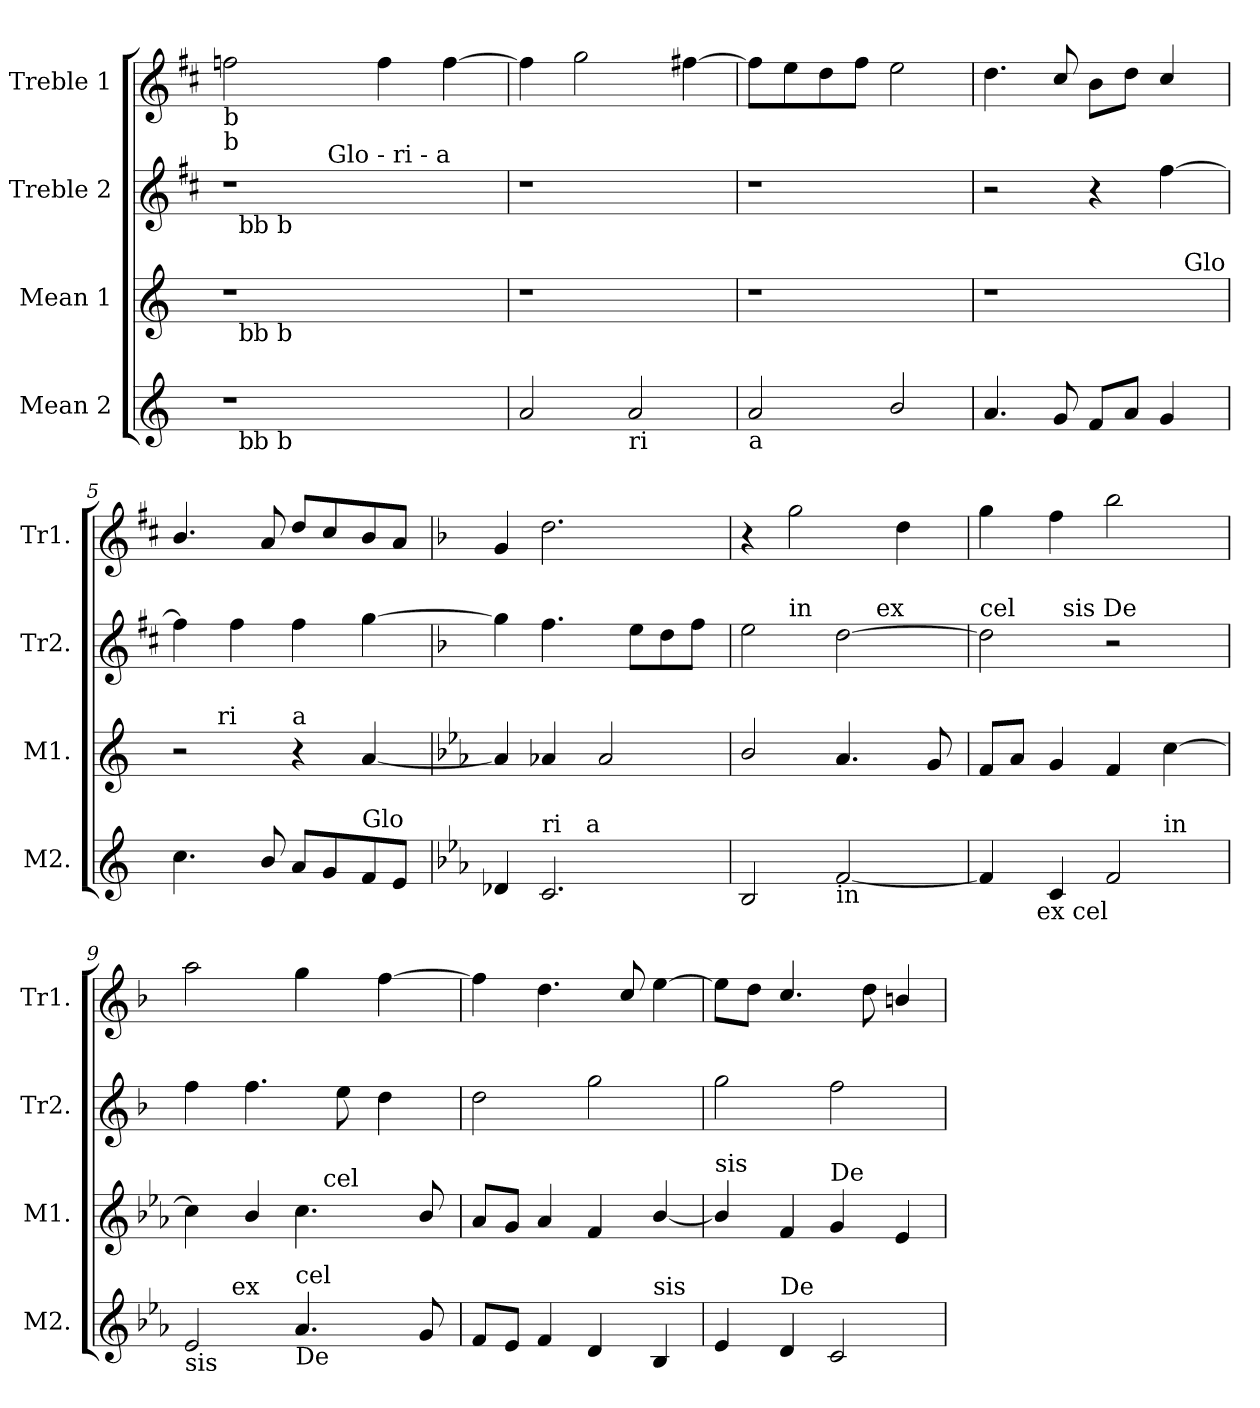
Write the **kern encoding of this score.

**kern	**kern	**kern	**kern
*part4	*part3	*part2	*part1
*staff4	*staff3	*staff2	*staff1
*I"Mean 2	*I"Mean 1	*I"Treble 2	*I"Treble 1
*I'M2.	*I'M1.	*I'Tr2.	*I'Tr1.
*clefG2	*clefG2	*clefG2	*clefG2
*	*	*ITrd1c2	*ITrd1c2
*k[]	*k[]	*k[]	*k[]
*C:	*C:	*C:	*C:
=1	=1	=1	=1
!	!	!	!LO:TX:b:t=b
!	!	!	!LO:TX:b:t=b
*^	*^	*^	*
*	*^	*	*^	*	*^	*
*	*	*^	*	*	*^	*	*	*^	*
*	*	*	*	*	*	*	*	*	*	*	*^	*
1r	32ryy	16ryy	8ryy	1r	32ryy	16ryy	8ryy	1r	32ryy	16ryy	8ryy	4ryy	2ee-X\
!	!	!	!	!	!	!	!	!	!LO:TX:b:t=b	!	!	!	!
!	!	!	!	!	!LO:TX:b:t=b	!	!	!	!	!	!	!	!
!	!LO:TX:b:t=b	!	!	!	!	!	!	!	!	!	!	!	!
.	2ryy	.	.	.	2ryy	.	.	.	2ryy	.	.	.	.
!	!	!	!	!	!	!	!	!	!	!LO:TX:b:t=b	!	!	!
!	!	!	!	!	!	!LO:TX:b:t=b	!	!	!	!	!	!	!
!	!	!LO:TX:b:t=b	!	!	!	!	!	!	!	!	!	!	!
.	.	2...ryy	.	.	.	2...ryy	.	.	.	2...ryy	.	.	.
!	!	!	!	!	!	!	!	!	!	!	!LO:TX:b:t=b	!	!
!	!	!	!	!	!	!	!LO:TX:b:t=b	!	!	!	!	!	!
!	!	!	!LO:TX:b:t=b	!	!	!	!	!	!	!	!	!	!
.	.	.	2..ryy	.	.	.	2..ryy	.	.	.	2..ryy	.	.
.	.	.	.	.	.	.	.	.	.	.	.	32ryy	.
!	!	!	!	!	!	!	!	!	!	!	!	!LO:TX:a:t=Glo - ri - a	!
.	.	.	.	.	.	.	.	.	.	.	.	2ryy	.
.	.	.	.	.	.	.	.	.	.	.	.	.	4ee-\
.	4...ryy	.	.	.	4...ryy	.	.	.	4...ryy	.	.	.	.
.	.	.	.	.	.	.	.	.	.	.	.	.	[>4ee-\
.	.	.	.	.	.	.	.	.	.	.	.	8..ryy	.
=2	=2	=2	=2	=2	=2	=2	=2	=2	=2	=2	=2	=2	=2
!LO:TX:b:t=Glo	!	!	!	!	!	!	!	!	!	!	!	!	!
*v	*v	*v	*v	*	*	*	*	*v	*v	*v	*v	*v	*
*	*v	*v	*v	*v	*	*
2a/	1r	1r	4ee-\]
.	.	.	2ff\
!LO:TX:b:t=ri	!	!	!
2a/	.	.	.
.	.	.	[>4ee\
=3	=3	=3	=3
!LO:TX:b:t=a	!	!	!
2a/	1r	1r	8ee\L]
.	.	.	8dd\
.	.	.	8cc\
.	.	.	8ee\J
2b/	.	.	2dd\
=4	=4	=4	=4
*	*^	*	*
4.a/	1r	2ryy	2r	4.cc\
8g/	.	.	.	8b/
8f/L	.	4ryy	4r	8a\L
8a/J	.	.	.	8cc\J
4g/	.	16ryy	[>4ee\	4b/
!	!	!LO:TX:a:t=Glo	!	!
.	.	8.ryy	.	.
=5	=5	=5	=5	=5
4.cc\	2r	8..ryy	4ee\]	4.a/
!	!	!LO:TX:a:t=ri	!	!
.	.	2ryy	.	.
.	.	.	4ee\	.
8b/	.	.	.	8g/
!	!LO:TX:a:t=a	!	!	!
8a/L	4r	.	4ee\	8cc/L
8g/	.	.	.	8b/
.	.	4ryy	.	.
!LO:TX:a:t=Glo	!	!	!	!
8f/	[<4a/	.	[<4ff\	8a/
8e/J	.	.	.	8g/J
.	.	32ryy	.	.
*	*v	*v	*	*
!!LO:LB:g=z
=6	=6	=6	=6
*k[b-e-a-]	*k[b-e-a-]	*k[b-e-a-]	*k[b-e-a-]
*E-:	*E-:	*E-:	*E-:
*^	*	*	*
4d-X/	4...ryy	4a/]	4ff\]	4f/
!LO:TX:a:t=ri	!	!	!	!
2.c/	.	4a-/	4.ee-\	2.cc\
!	!LO:TX:a:t=a	!	!	!
.	2ryy	.	.	.
.	.	2a-/	.	.
.	.	.	8dd\L	.
.	.	.	8cc\	.
.	.	.	8ee-\J	.
.	32ryy	.	.	.
*v	*v	*	*	*
=7	=7	=7	=7
*	*	*^	*
*	*	*	*^	*
2B-/	2b-/	2dd\	4ryy	2ryy	4r
!	!	!	!LO:TX:a:t=in	!	!
.	.	.	2.ryy	.	2ff\
!LO:TX:b:t=in	!	!	!	!	!
[<2f/	4.a-/	[>2cc\	.	8.ryy	.
!	!	!	!	!LO:TX:a:t=ex	!
.	.	.	.	4ryy	.
.	.	.	.	.	4cc\
.	8g/	.	.	.	.
.	.	.	.	16ryy	.
=8	=8	=8	=8	=8	=8
!	!	!LO:TX:a:t=cel	!	!	!
*^	*	*	*	*	*
*	*^	*	*	*v	*v	*
4f/]	8..ryy	2.ryy	8f/L	2cc\]	4ryy	4ff\
.	.	.	8a-/J	.	.	.
!	!LO:TX:b:t=ex cel	!	!	!	!	!
.	2ryy	.	.	.	.	.
4c/	.	.	4g/	.	32ryy	4ee-\
!	!	!	!	!	!LO:TX:a:t=sis De	!
.	.	.	.	.	2ryy	.
2f/	.	.	4f/	2r	.	2aa-\
.	4ryy	.	.	.	.	.
!	!	!LO:TX:a:t=in	!	!	!	!
.	.	4ryy	[>4cc\	.	.	.
.	.	.	.	.	8..ryy	.
.	32ryy	.	.	.	.	.
=9	=9	=9	=9	=9	=9	=9
!	!	!	!LO:TX:a:t=in ex	!	!	!
!LO:TX:b:t=sis	!	!	!	!	!	!
*	*v	*v	*^	*v	*v	*
2e-/	8..ryy	4cc\]	2ryy	4ee-\	2gg\
!	!LO:TX:a:t=ex	!	!	!	!
.	2ryy	.	.	.	.
.	.	4b-/	.	4.ee-\	.
!LO:TX:a:t=cel	!	!	!	!	!
!LO:TX:b:t=De	!	!	!	!	!
4.a-/	.	4.cc\	16.ryy	.	4ff\
!	!	!	!LO:TX:a:t=cel	!	!
.	.	.	4ryy	.	.
.	.	.	.	8dd\	.
.	4ryy	.	.	.	.
.	.	.	.	4cc\	[>4ee-\
.	.	.	8ryy	.	.
8g/	.	8b-/	.	.	.
.	32ryy	.	32ryy	.	.
*v	*v	*	*	*	*
*	*v	*v	*	*
=10	=10	=10	=10
8f/L	8a-/L	2cc\	4ee-\]
8e-/J	8g/J	.	.
4f/	4a-/	.	4.cc\
4d/	4f/	2ff\	.
.	.	.	8b-/
!LO:TX:a:t=sis	!	!	!
4B-/	[<4b-/	.	[>4dd\
=11	=11	=11	=11
!	!LO:TX:a:t=sis	!	!
4e-/	4b-/]	2ff\	8dd\L]
.	.	.	8cc\J
!LO:TX:a:t=De	!	!	!
4d/	4f/	.	4.b-/
!	!LO:TX:a:t=De	!	!
2c/	4g/	2ee-\	.
.	.	.	8cc\
.	4e-/	.	4an/
=	=	=	=
*-	*-	*-	*-
